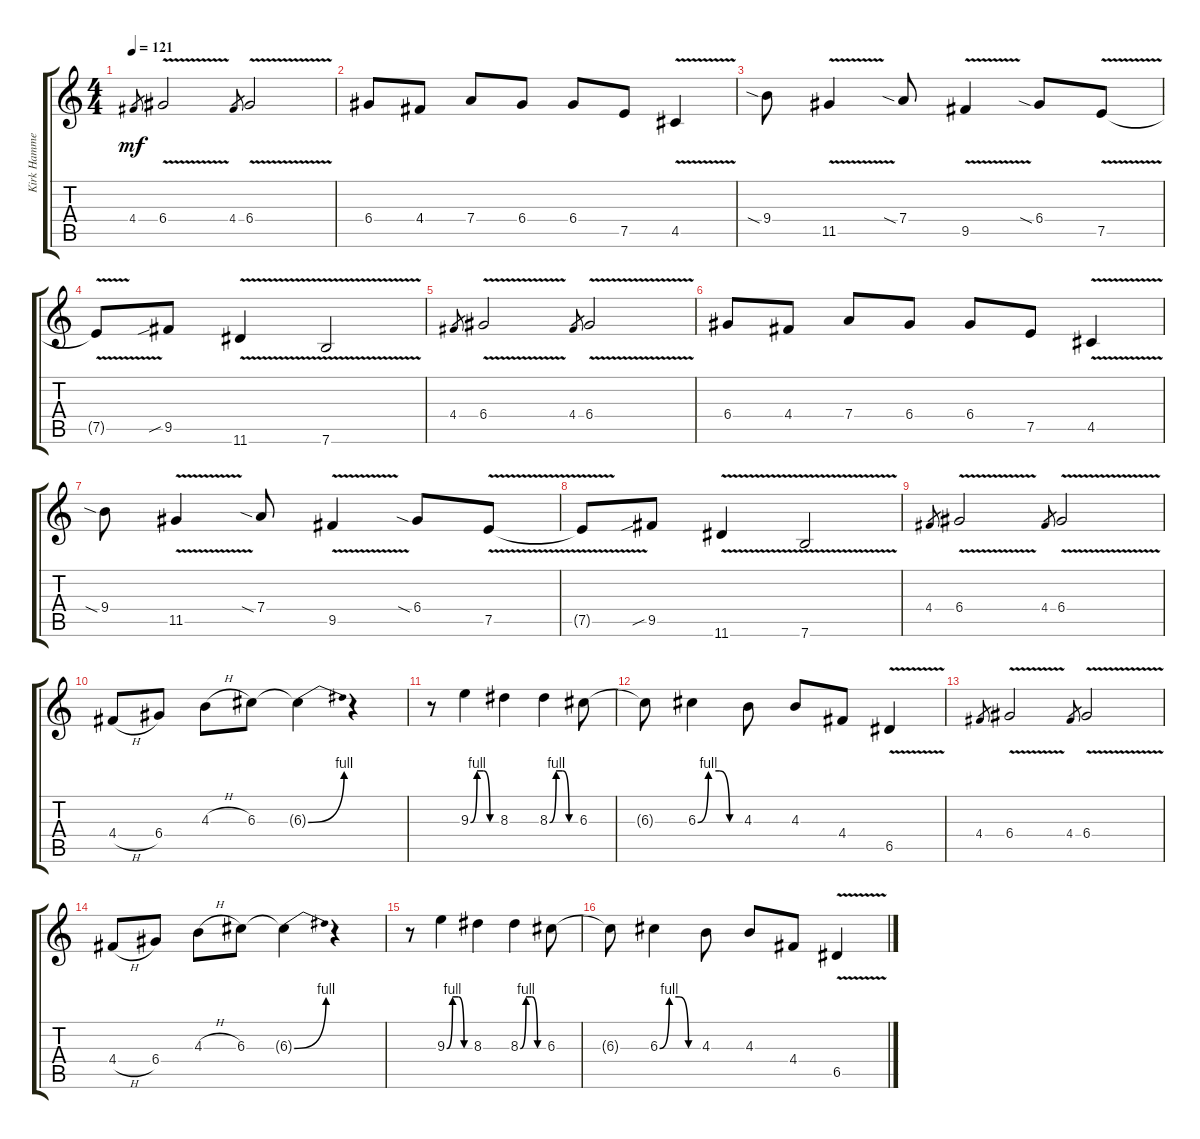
\track ("Kirk Hammett" "Kirk Hamme") {instrument distortionguitar}
\staff {score tabs}
\tuning (E4 B3 G3 D3 A2 E2) {hide}
\ts (4 4)
\tempo 121
\clef g2
\ks c
4.4.8{gr dy mf} 6.4{v}.2 4.4.8{gr} 6.4{v}.2 |
6.4.8 4.4.8 7.4.8 6.4.8 6.4.8 7.5.8 4.5{v}.4 |
9.4{sia}.8 11.5{v}.4 7.4{sia}.8 9.5{v}.4 6.4{sia}.8 7.5{v}.8 |
7.5{v t}.8 9.5{sib}.8 11.6{v}.4 7.6{v}.2 |
4.4.8{gr} 6.4{v}.2 4.4.8{gr} 6.4{v}.2 |
6.4.8 4.4.8 7.4.8 6.4.8 6.4.8 7.5.8 4.5{v}.4 |
9.4{sia}.8 11.5{v}.4 7.4{sia}.8 9.5{v}.4 6.4{sia}.8 7.5{v}.8 |
7.5{v t}.8 9.5{sib}.8 11.6{v}.4 7.6{v}.2 |
4.4.8{gr} 6.4{v}.2 4.4.8{gr} 6.4{v}.2 |
4.4{h}.8 6.4.8 4.3{h}.8 6.3.8 6.3{be (bend 0 0 60 4) t}.4 r.4 |
r.8 9.3{be (custom 0 0 15 4 30 4 45 0 60 0)}.4 8.3.4 8.3{be (custom 0 0 15 4 30 4 45 0 60 0)}.4 6.3.8 |
6.3{t}.8 6.3{be (custom 0 0 15 4 30 4 45 0 60 0)}.4 4.3.8 4.3.8 4.4.8 6.5{v}.4 |
4.4.8{gr} 6.4{v}.2 4.4.8{gr} 6.4{v}.2 |
4.4{h}.8 6.4.8 4.3{h}.8 6.3.8 6.3{be (bend 0 0 60 4) t}.4 r.4 |
r.8 9.3{be (custom 0 0 15 4 30 4 45 0 60 0)}.4 8.3.4 8.3{be (custom 0 0 15 4 30 4 45 0 60 0)}.4 6.3.8 |
6.3{t}.8 6.3{be (custom 0 0 15 4 30 4 45 0 60 0)}.4 4.3.8 4.3.8 4.4.8 6.5{v}.4
